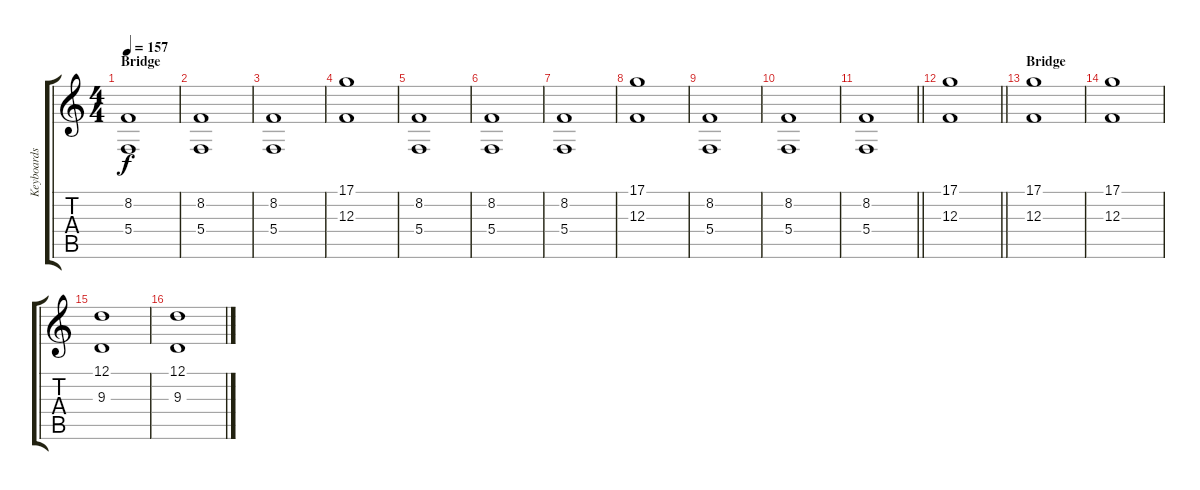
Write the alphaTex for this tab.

\track ("Keyboards" "Keyboards") {instrument stringensemble1}
\staff {score tabs}
\tuning (D4 A3 F3 C3 G2 C2) {hide}
\ts (4 4)
\section ("" "Bridge")
\tempo 157
\clef g2
\ks c
(8.2 5.4).1{dy f} |
(8.2 5.4).1 |
(8.2 5.4).1 |
(17.1 12.3).1 |
(8.2 5.4).1 |
(8.2 5.4).1 |
(8.2 5.4).1 |
(17.1 12.3).1 |
(8.2 5.4).1 |
(8.2 5.4).1 |
\barLineRight lightlight
(8.2 5.4).1 |
\section ("" "")
\barLineRight lightlight
(17.1 12.3).1 |
\section ("" "Bridge")
(17.1 12.3).1 |
(17.1 12.3).1 |
(12.1 9.3).1 |
(12.1 9.3).1
